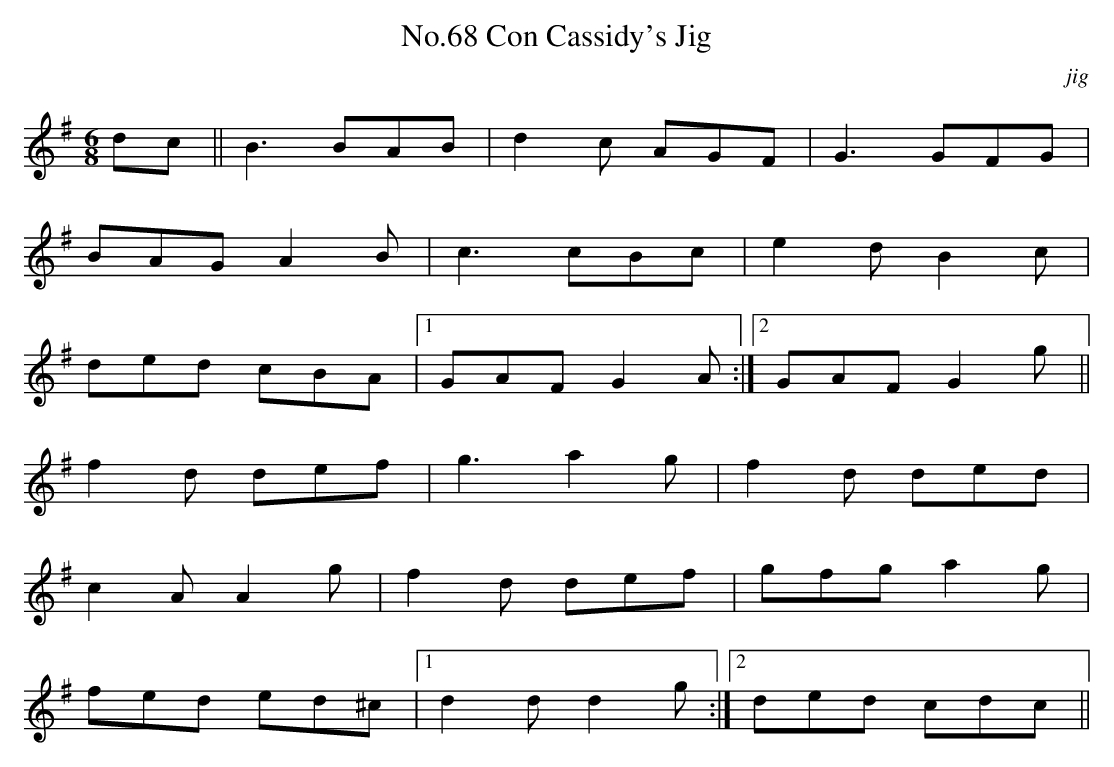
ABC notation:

X:1
T:No.68 Con Cassidy's Jig
C:jig
M:6/8
L:1/8
K:G
dc||B3BAB|d2c AGF|G3GFG|
BAGA2B|c3cBc|e2dB2c|
ded cBA|[1GAFG2A:|[2GAFG2g||
f2d def|g3a2g|f2d ded|
c2AA2g|f2d def|gfga2g|
fed ed^c|[1d2d d2g:|[2ded cdc||
